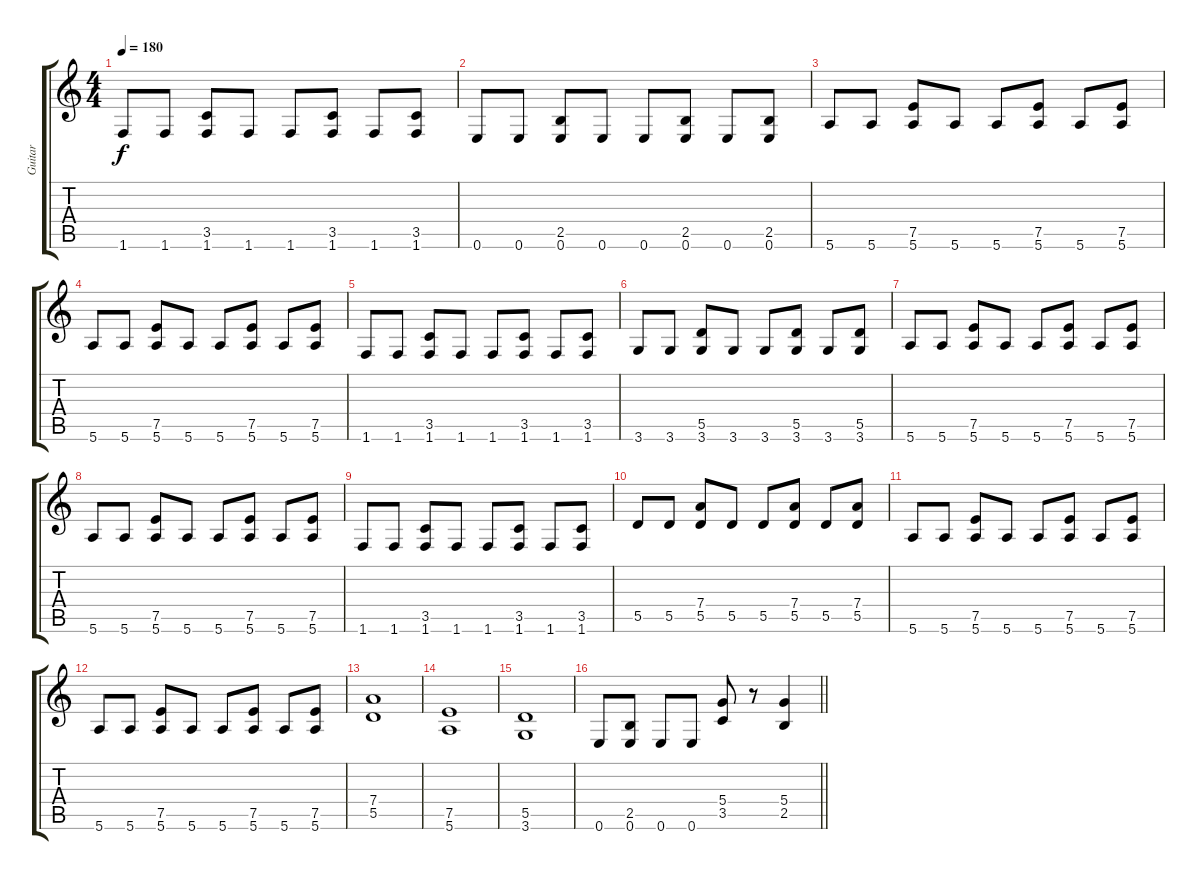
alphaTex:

\track ("Guitar" "Guitar") {instrument distortionguitar}
\staff {score tabs}
\tuning (E4 B3 G3 D3 A2 E2) {hide}
\ts (4 4)
\tempo 180
\clef g2
\ks c
1.6.8{dy f} 1.6.8 (3.5 1.6).8 1.6.8 1.6.8 (3.5 1.6).8 1.6.8 (3.5 1.6).8 |
0.6.8 0.6.8 (2.5 0.6).8 0.6.8 0.6.8 (2.5 0.6).8 0.6.8 (2.5 0.6).8 |
5.6.8 5.6.8 (7.5 5.6).8 5.6.8 5.6.8 (7.5 5.6).8 5.6.8 (7.5 5.6).8 |
5.6.8 5.6.8 (7.5 5.6).8 5.6.8 5.6.8 (7.5 5.6).8 5.6.8 (7.5 5.6).8 |
1.6.8 1.6.8 (3.5 1.6).8 1.6.8 1.6.8 (3.5 1.6).8 1.6.8 (3.5 1.6).8 |
3.6.8 3.6.8 (5.5 3.6).8 3.6.8 3.6.8 (5.5 3.6).8 3.6.8 (5.5 3.6).8 |
5.6.8 5.6.8 (7.5 5.6).8 5.6.8 5.6.8 (7.5 5.6).8 5.6.8 (7.5 5.6).8 |
5.6.8 5.6.8 (7.5 5.6).8 5.6.8 5.6.8 (7.5 5.6).8 5.6.8 (7.5 5.6).8 |
1.6.8 1.6.8 (3.5 1.6).8 1.6.8 1.6.8 (3.5 1.6).8 1.6.8 (3.5 1.6).8 |
5.5.8 5.5.8 (7.4 5.5).8 5.5.8 5.5.8 (7.4 5.5).8 5.5.8 (7.4 5.5).8 |
5.6.8 5.6.8 (7.5 5.6).8 5.6.8 5.6.8 (7.5 5.6).8 5.6.8 (7.5 5.6).8 |
5.6.8 5.6.8 (7.5 5.6).8 5.6.8 5.6.8 (7.5 5.6).8 5.6.8 (7.5 5.6).8 |
(7.4 5.5).1 |
(7.5 5.6).1 |
(5.5 3.6).1 |
\barLineRight lightlight
0.6.8 (2.5 0.6).8 0.6.8 0.6.8 (5.4 3.5).8 r.8 (5.4 2.5).4
